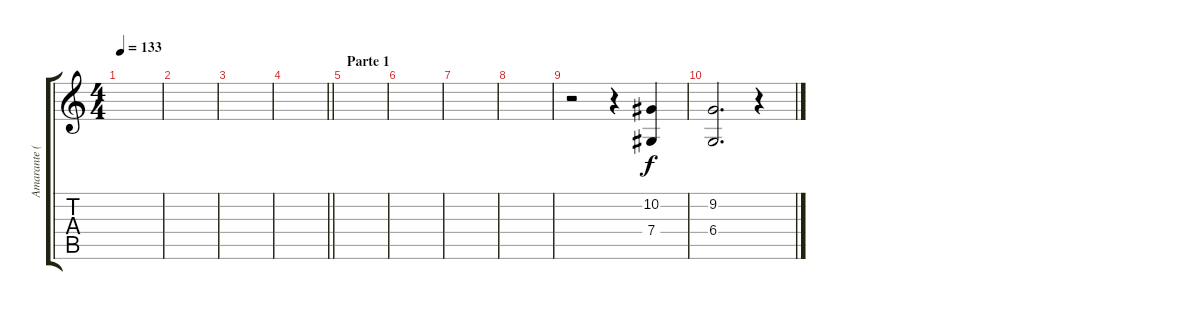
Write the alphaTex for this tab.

\track ("Amarante (vocal)" "Amarante (") {instrument lead6voice}
\staff {score tabs}
\tuning (Eb4 Bb3 Gb3 Db3 Ab2 Eb2) {hide}
\ts (4 4)
\tempo 133
\clef g2
\ks c
|
|
|
\barLineRight lightlight
|
\section ("" "Parte 1")
|
|
|
|
r.2 r.4 (10.2 7.4).4 |
(9.2 6.4).2{d} r.4
